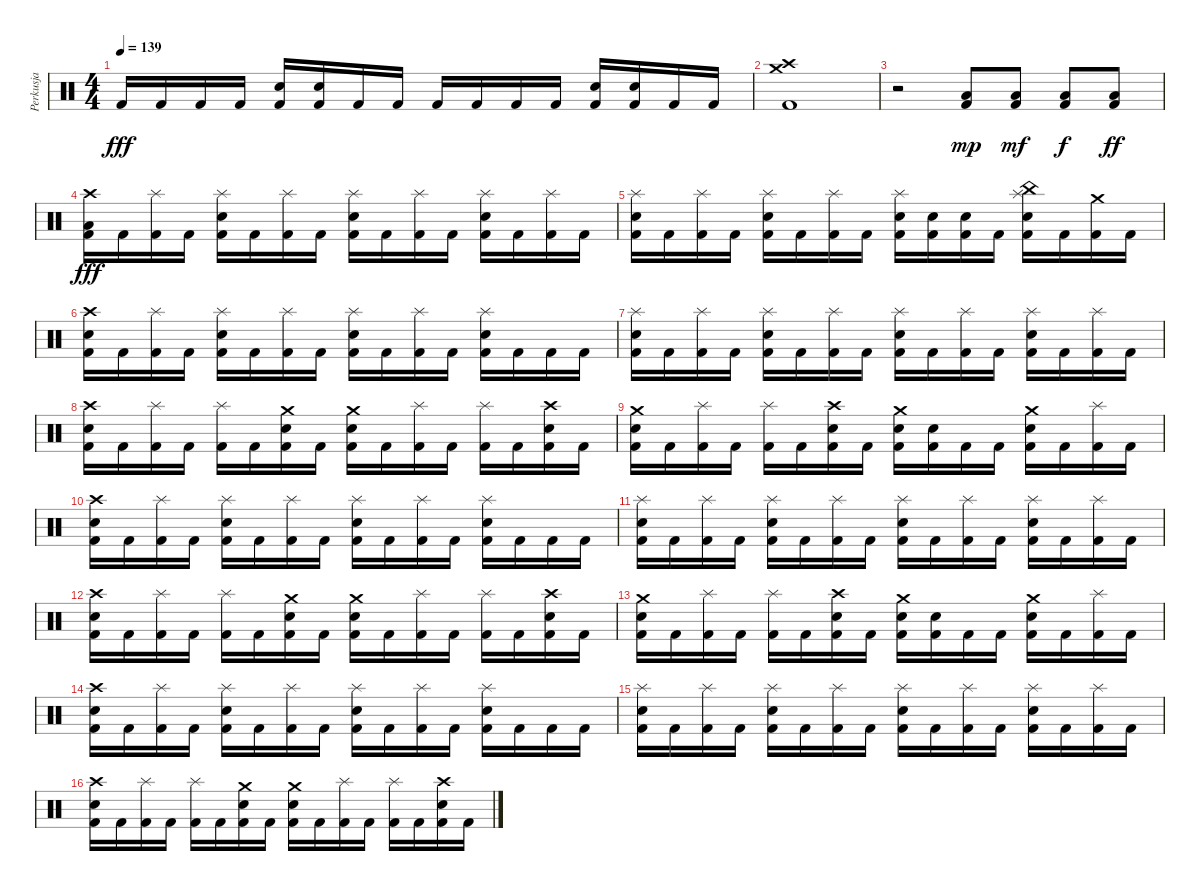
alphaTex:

\track ("Perkusja" "Perkusja") {instrument percussion}
\staff {score}
\articulation defaults
\ts (4 4)
\tempo 139
\clef neutral
\ks c "Kick (hit) 2".16{dy fff} "Kick (hit) 2".16 "Kick (hit) 2".16 "Kick (hit) 2".16
("Snare (hit) 2" "Kick (hit) 2").16 ("Snare (hit) 2" "Kick (hit) 2").16 "Kick (hit) 2".16 "Kick (hit) 2".16 "Kick (hit) 2".16 "Kick (hit) 2".16 "Kick (hit) 2".16 "Kick (hit) 2".16 ("Snare (hit) 2" "Kick (hit) 2").16 ("Snare (hit) 2" "Kick (hit) 2").16 "Kick (hit) 2".16 "Kick (hit) 2".16 |
("Crash high (hit)" "Crash medium (hit)" "Kick (hit) 2").1 |
r.2 ("Low Floor Tom (hit)" "Kick (hit) 2").8{dy mp} ("Low Floor Tom (hit)" "Kick (hit) 2").8{dy mf} ("Low Floor Tom (hit)" "Kick (hit) 2").8{dy f} ("Low Floor Tom (hit)" "Kick (hit) 2").8{dy ff} |
("Crash high (hit)" "Low Floor Tom (hit)" "Kick (hit) 2").16{dy fff} "Kick (hit) 2".16 ("Splash (hit)" "Kick (hit) 2").16 "Kick (hit) 2".16 ("Splash (hit)" "Snare (hit) 2" "Kick (hit) 2").16 "Kick (hit) 2".16 ("Splash (hit)" "Kick (hit) 2").16 "Kick (hit) 2".16 ("Splash (hit)" "Snare (hit) 2" "Kick (hit) 2").16 "Kick (hit) 2".16 ("Splash (hit)" "Kick (hit) 2").16 "Kick (hit) 2".16 ("Splash (hit)" "Snare (hit) 2" "Kick (hit) 2").16 "Kick (hit) 2".16 ("Splash (hit)" "Kick (hit) 2").16 "Kick (hit) 2".16 |
("Splash (hit)" "Snare (hit) 2" "Kick (hit) 2").16 "Kick (hit) 2".16 ("Splash (hit)" "Kick (hit) 2").16 "Kick (hit) 2".16 ("Splash (hit)" "Snare (hit) 2" "Kick (hit) 2").16 "Kick (hit) 2".16 ("Splash (hit)" "Kick (hit) 2").16 "Kick (hit) 2".16 ("Splash (hit)" "Snare (hit) 2" "Kick (hit) 2").16 ("Snare (hit) 2" "Kick (hit) 2").16 ("Snare (hit) 2" "Kick (hit) 2").16 "Kick (hit) 2".16 ("Splash (hit)" "China (hit)" "Snare (hit) 2" "Kick (hit) 2").16 "Kick (hit) 2".16 ("Crash medium (hit)" "Kick (hit) 2").16 "Kick (hit) 2".16 |
("Crash high (hit)" "Snare (hit) 2" "Kick (hit) 2").16 "Kick (hit) 2".16 ("Splash (hit)" "Kick (hit) 2").16 "Kick (hit) 2".16 ("Splash (hit)" "Snare (hit) 2" "Kick (hit) 2").16 "Kick (hit) 2".16 ("Splash (hit)" "Kick (hit) 2").16 "Kick (hit) 2".16 ("Splash (hit)" "Snare (hit) 2" "Kick (hit) 2").16 "Kick (hit) 2".16 ("Splash (hit)" "Kick (hit) 2").16 "Kick (hit) 2".16 ("Splash (hit)" "Snare (hit) 2" "Kick (hit) 2").16 "Kick (hit) 2".16 "Kick (hit) 2".16 "Kick (hit) 2".16 |
("Splash (hit)" "Snare (hit) 2" "Kick (hit) 2").16 "Kick (hit) 2".16 ("Splash (hit)" "Kick (hit) 2").16 "Kick (hit) 2".16 ("Splash (hit)" "Snare (hit) 2" "Kick (hit) 2").16 "Kick (hit) 2".16 ("Splash (hit)" "Kick (hit) 2").16 "Kick (hit) 2".16 ("Splash (hit)" "Snare (hit) 2" "Kick (hit) 2").16 "Kick (hit) 2".16 ("Splash (hit)" "Kick (hit) 2").16 "Kick (hit) 2".16 ("Splash (hit)" "Snare (hit) 2" "Kick (hit) 2").16 "Kick (hit) 2".16 ("Splash (hit)" "Kick (hit) 2").16 "Kick (hit) 2".16 |
("Crash high (hit)" "Snare (hit) 2" "Kick (hit) 2").16 "Kick (hit) 2".16 ("Splash (hit)" "Kick (hit) 2").16 "Kick (hit) 2".16 ("Splash (hit)" "Kick (hit) 2").16 "Kick (hit) 2".16 ("Crash medium (hit)" "Snare (hit) 2" "Kick (hit) 2").16 "Kick (hit) 2".16 ("Crash medium (hit)" "Snare (hit) 2" "Kick (hit) 2").16 "Kick (hit) 2".16 ("Splash (hit)" "Kick (hit) 2").16 "Kick (hit) 2".16 ("Splash (hit)" "Kick (hit) 2").16 "Kick (hit) 2".16 ("Crash high (hit)" "Snare (hit) 2" "Kick (hit) 2").16 "Kick (hit) 2".16 |
("Crash medium (hit)" "Snare (hit) 2" "Kick (hit) 2").16 "Kick (hit) 2".16 ("Splash (hit)" "Kick (hit) 2").16 "Kick (hit) 2".16 ("Splash (hit)" "Kick (hit) 2").16 "Kick (hit) 2".16 ("Crash high (hit)" "Snare (hit) 2" "Kick (hit) 2").16 "Kick (hit) 2".16 ("Crash medium (hit)" "Snare (hit) 2" "Kick (hit) 2").16 ("Snare (hit) 2" "Kick (hit) 2").16 "Kick (hit) 2".16 "Kick (hit) 2".16 ("Crash medium (hit)" "Snare (hit) 2" "Kick (hit) 2").16 "Kick (hit) 2".16 ("Splash (hit)" "Kick (hit) 2").16 "Kick (hit) 2".16 |
("Crash high (hit)" "Snare (hit) 2" "Kick (hit) 2").16 "Kick (hit) 2".16 ("Splash (hit)" "Kick (hit) 2").16 "Kick (hit) 2".16 ("Splash (hit)" "Snare (hit) 2" "Kick (hit) 2").16 "Kick (hit) 2".16 ("Splash (hit)" "Kick (hit) 2").16 "Kick (hit) 2".16 ("Splash (hit)" "Snare (hit) 2" "Kick (hit) 2").16 "Kick (hit) 2".16 ("Splash (hit)" "Kick (hit) 2").16 "Kick (hit) 2".16 ("Splash (hit)" "Snare (hit) 2" "Kick (hit) 2").16 "Kick (hit) 2".16 "Kick (hit) 2".16 "Kick (hit) 2".16 |
("Splash (hit)" "Snare (hit) 2" "Kick (hit) 2").16 "Kick (hit) 2".16 ("Splash (hit)" "Kick (hit) 2").16 "Kick (hit) 2".16 ("Splash (hit)" "Snare (hit) 2" "Kick (hit) 2").16 "Kick (hit) 2".16 ("Splash (hit)" "Kick (hit) 2").16 "Kick (hit) 2".16 ("Splash (hit)" "Snare (hit) 2" "Kick (hit) 2").16 "Kick (hit) 2".16 ("Splash (hit)" "Kick (hit) 2").16 "Kick (hit) 2".16 ("Splash (hit)" "Snare (hit) 2" "Kick (hit) 2").16 "Kick (hit) 2".16 ("Splash (hit)" "Kick (hit) 2").16 "Kick (hit) 2".16 |
("Crash high (hit)" "Snare (hit) 2" "Kick (hit) 2").16 "Kick (hit) 2".16 ("Splash (hit)" "Kick (hit) 2").16 "Kick (hit) 2".16 ("Splash (hit)" "Kick (hit) 2").16 "Kick (hit) 2".16 ("Crash medium (hit)" "Snare (hit) 2" "Kick (hit) 2").16 "Kick (hit) 2".16 ("Crash medium (hit)" "Snare (hit) 2" "Kick (hit) 2").16 "Kick (hit) 2".16 ("Splash (hit)" "Kick (hit) 2").16 "Kick (hit) 2".16 ("Splash (hit)" "Kick (hit) 2").16 "Kick (hit) 2".16 ("Crash high (hit)" "Snare (hit) 2" "Kick (hit) 2").16 "Kick (hit) 2".16 |
("Crash medium (hit)" "Snare (hit) 2" "Kick (hit) 2").16 "Kick (hit) 2".16 ("Splash (hit)" "Kick (hit) 2").16 "Kick (hit) 2".16 ("Splash (hit)" "Kick (hit) 2").16 "Kick (hit) 2".16 ("Crash high (hit)" "Snare (hit) 2" "Kick (hit) 2").16 "Kick (hit) 2".16 ("Crash medium (hit)" "Snare (hit) 2" "Kick (hit) 2").16 ("Snare (hit) 2" "Kick (hit) 2").16 "Kick (hit) 2".16 "Kick (hit) 2".16 ("Crash medium (hit)" "Snare (hit) 2" "Kick (hit) 2").16 "Kick (hit) 2".16 ("Splash (hit)" "Kick (hit) 2").16 "Kick (hit) 2".16 |
("Crash high (hit)" "Snare (hit) 2" "Kick (hit) 2").16 "Kick (hit) 2".16 ("Splash (hit)" "Kick (hit) 2").16 "Kick (hit) 2".16 ("Splash (hit)" "Snare (hit) 2" "Kick (hit) 2").16 "Kick (hit) 2".16 ("Splash (hit)" "Kick (hit) 2").16 "Kick (hit) 2".16 ("Splash (hit)" "Snare (hit) 2" "Kick (hit) 2").16 "Kick (hit) 2".16 ("Splash (hit)" "Kick (hit) 2").16 "Kick (hit) 2".16 ("Splash (hit)" "Snare (hit) 2" "Kick (hit) 2").16 "Kick (hit) 2".16 "Kick (hit) 2".16 "Kick (hit) 2".16 |
("Splash (hit)" "Snare (hit) 2" "Kick (hit) 2").16 "Kick (hit) 2".16 ("Splash (hit)" "Kick (hit) 2").16 "Kick (hit) 2".16 ("Splash (hit)" "Snare (hit) 2" "Kick (hit) 2").16 "Kick (hit) 2".16 ("Splash (hit)" "Kick (hit) 2").16 "Kick (hit) 2".16 ("Splash (hit)" "Snare (hit) 2" "Kick (hit) 2").16 "Kick (hit) 2".16 ("Splash (hit)" "Kick (hit) 2").16 "Kick (hit) 2".16 ("Splash (hit)" "Snare (hit) 2" "Kick (hit) 2").16 "Kick (hit) 2".16 ("Splash (hit)" "Kick (hit) 2").16 "Kick (hit) 2".16 |
("Crash high (hit)" "Snare (hit) 2" "Kick (hit) 2").16 "Kick (hit) 2".16 ("Splash (hit)" "Kick (hit) 2").16 "Kick (hit) 2".16 ("Splash (hit)" "Kick (hit) 2").16 "Kick (hit) 2".16 ("Crash medium (hit)" "Snare (hit) 2" "Kick (hit) 2").16 "Kick (hit) 2".16 ("Crash medium (hit)" "Snare (hit) 2" "Kick (hit) 2").16 "Kick (hit) 2".16 ("Splash (hit)" "Kick (hit) 2").16 "Kick (hit) 2".16 ("Splash (hit)" "Kick (hit) 2").16 "Kick (hit) 2".16 ("Crash high (hit)" "Snare (hit) 2" "Kick (hit) 2").16 "Kick (hit) 2".16
